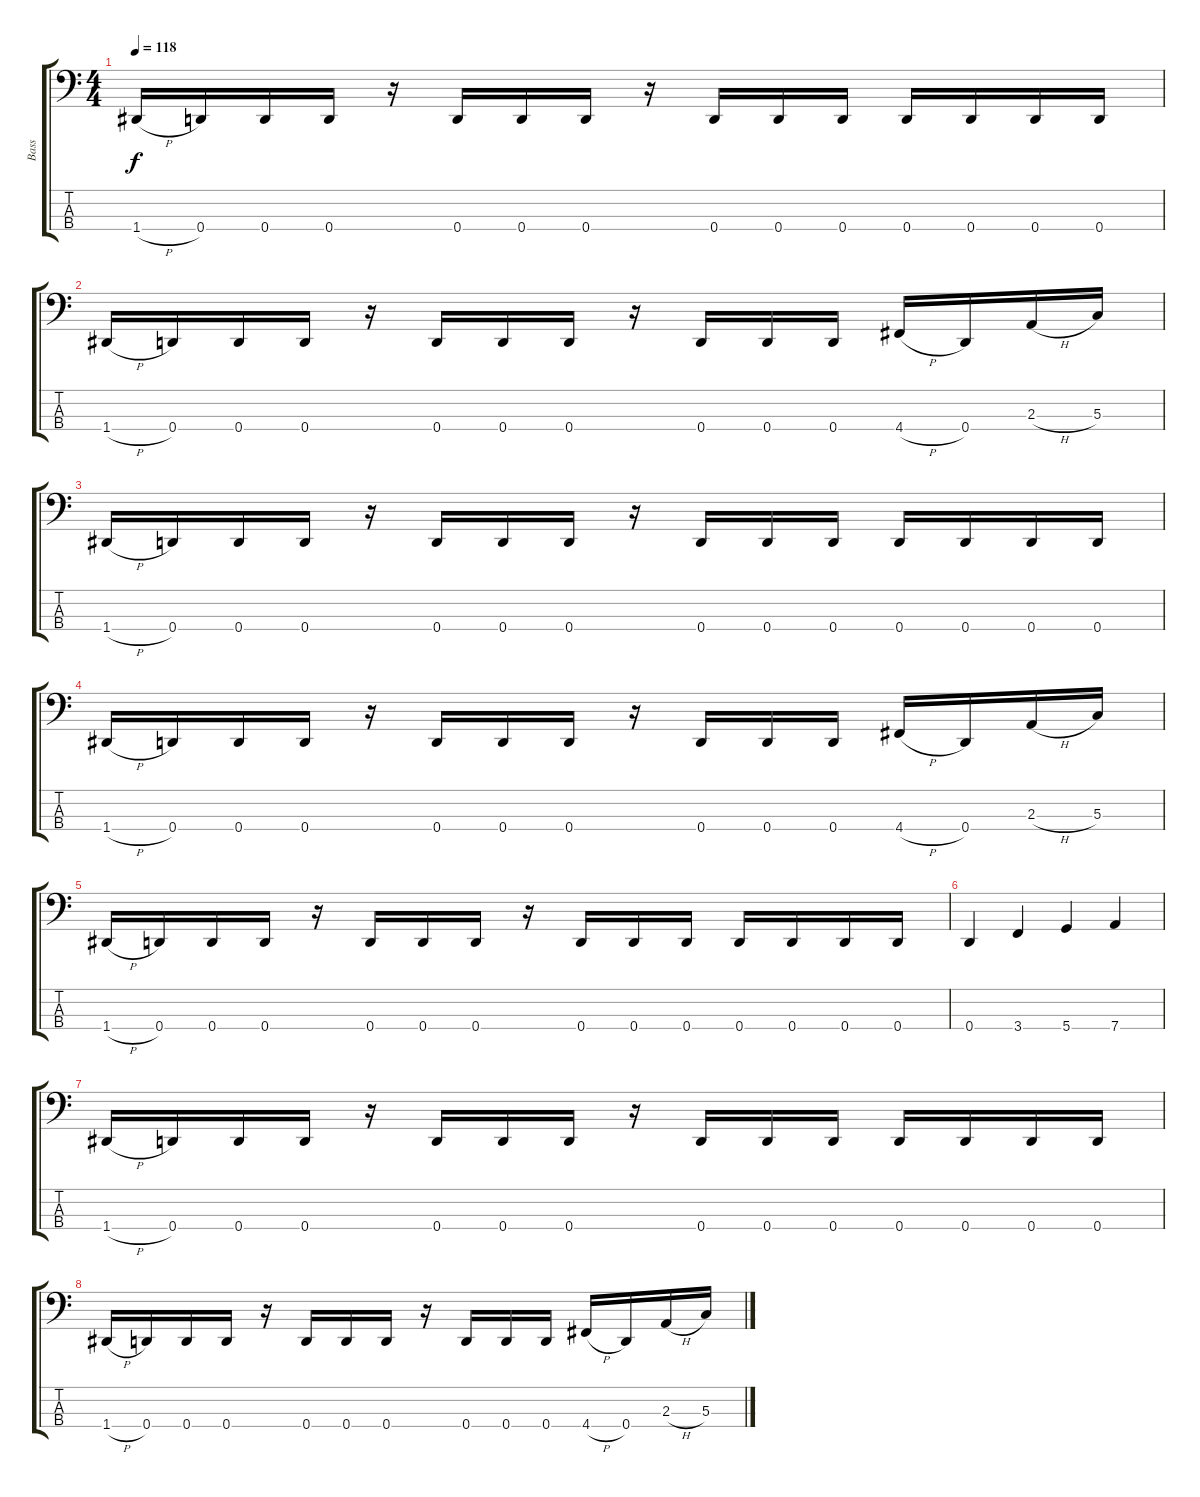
\track ("Bass" "Bass") {instrument electricbassfinger}
\staff {score tabs}
\tuning (F2 C2 G1 D1) {hide}
\ts (4 4)
\tempo 118
\clef f4
\ks c
1.4{h}.16{dy f} 0.4.16 0.4.16 0.4.16 r.16 0.4.16 0.4.16 0.4.16 r.16 0.4.16 0.4.16 0.4.16 0.4.16 0.4.16 0.4.16 0.4.16 |
1.4{h}.16 0.4.16 0.4.16 0.4.16 r.16 0.4.16 0.4.16 0.4.16 r.16 0.4.16 0.4.16 0.4.16 4.4{h}.16 0.4.16 2.3{h}.16 5.3.16 |
1.4{h}.16 0.4.16 0.4.16 0.4.16 r.16 0.4.16 0.4.16 0.4.16 r.16 0.4.16 0.4.16 0.4.16 0.4.16 0.4.16 0.4.16 0.4.16 |
1.4{h}.16 0.4.16 0.4.16 0.4.16 r.16 0.4.16 0.4.16 0.4.16 r.16 0.4.16 0.4.16 0.4.16 4.4{h}.16 0.4.16 2.3{h}.16 5.3.16 |
1.4{h}.16 0.4.16 0.4.16 0.4.16 r.16 0.4.16 0.4.16 0.4.16 r.16 0.4.16 0.4.16 0.4.16 0.4.16 0.4.16 0.4.16 0.4.16 |
0.4.4 3.4.4 5.4.4 7.4.4 |
1.4{h}.16 0.4.16 0.4.16 0.4.16 r.16 0.4.16 0.4.16 0.4.16 r.16 0.4.16 0.4.16 0.4.16 0.4.16 0.4.16 0.4.16 0.4.16 |
1.4{h}.16 0.4.16 0.4.16 0.4.16 r.16 0.4.16 0.4.16 0.4.16 r.16 0.4.16 0.4.16 0.4.16 4.4{h}.16 0.4.16 2.3{h}.16 5.3.16
